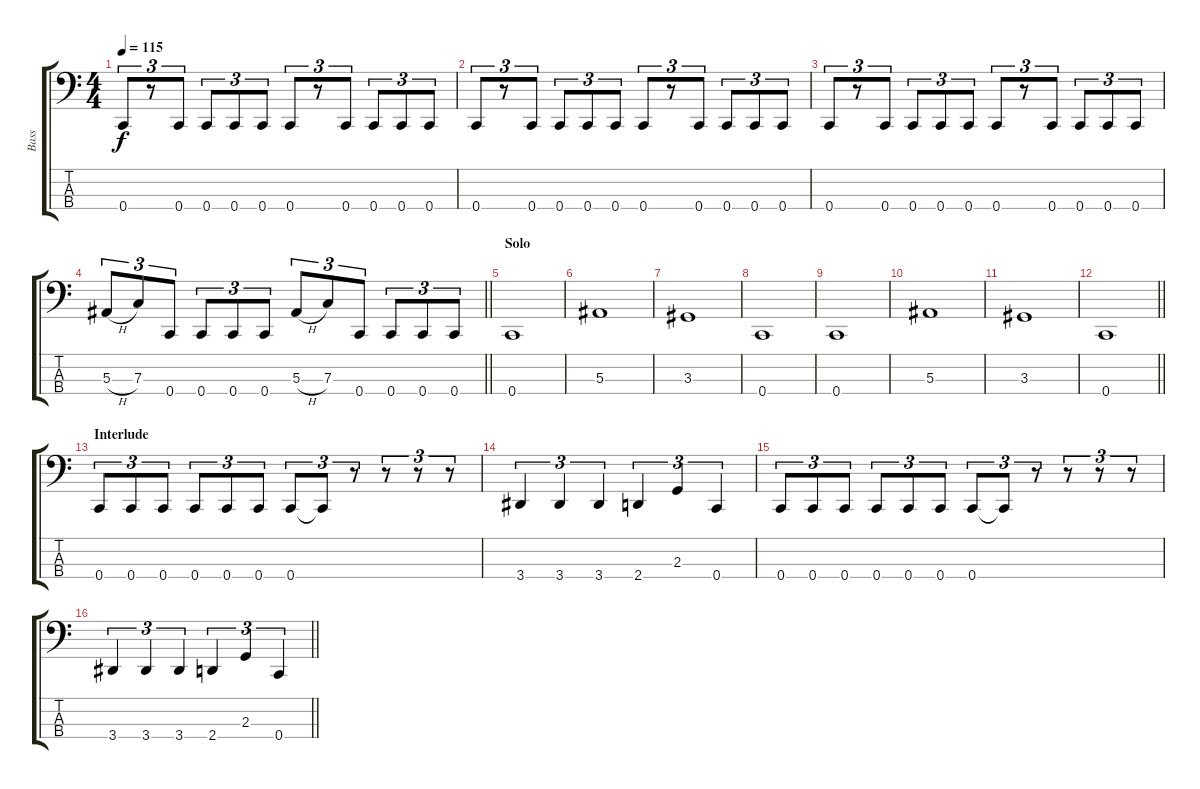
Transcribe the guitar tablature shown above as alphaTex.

\track ("Bass" "Bass") {instrument electricbassfinger}
\staff {score tabs}
\tuning (Eb2 Bb1 F1 C1) {hide}
\ts (4 4)
\tempo 115
\clef f4
\ks c
0.4.8{tu (3 2) dy f} r.8{tu (3 2)} 0.4.8{tu (3 2)} 0.4.8{tu (3 2)} 0.4.8{tu (3 2)} 0.4.8{tu (3 2)} 0.4.8{tu (3 2)} r.8{tu (3 2)} 0.4.8{tu (3 2)} 0.4.8{tu (3 2)} 0.4.8{tu (3 2)} 0.4.8{tu (3 2)} |
0.4.8{tu (3 2)} r.8{tu (3 2)} 0.4.8{tu (3 2)} 0.4.8{tu (3 2)} 0.4.8{tu (3 2)} 0.4.8{tu (3 2)} 0.4.8{tu (3 2)} r.8{tu (3 2)} 0.4.8{tu (3 2)} 0.4.8{tu (3 2)} 0.4.8{tu (3 2)} 0.4.8{tu (3 2)} |
0.4.8{tu (3 2)} r.8{tu (3 2)} 0.4.8{tu (3 2)} 0.4.8{tu (3 2)} 0.4.8{tu (3 2)} 0.4.8{tu (3 2)} 0.4.8{tu (3 2)} r.8{tu (3 2)} 0.4.8{tu (3 2)} 0.4.8{tu (3 2)} 0.4.8{tu (3 2)} 0.4.8{tu (3 2)} |
\barLineRight lightlight
5.3{h}.8{tu (3 2)} 7.3.8{tu (3 2)} 0.4.8{tu (3 2)} 0.4.8{tu (3 2)} 0.4.8{tu (3 2)} 0.4.8{tu (3 2)} 5.3{h}.8{tu (3 2)} 7.3.8{tu (3 2)} 0.4.8{tu (3 2)} 0.4.8{tu (3 2)} 0.4.8{tu (3 2)} 0.4.8{tu (3 2)} |
\section ("" "Solo")
0.4.1 |
5.3.1 |
3.3.1 |
0.4.1 |
0.4.1 |
5.3.1 |
3.3.1 |
\barLineRight lightlight
0.4.1 |
\section ("" "Interlude")
0.4.8{tu (3 2)} 0.4.8{tu (3 2)} 0.4.8{tu (3 2)} 0.4.8{tu (3 2)} 0.4.8{tu (3 2)} 0.4.8{tu (3 2)} 0.4.8{tu (3 2)} 0.4{t}.8{tu (3 2)} r.8{tu (3 2)} r.8{tu (3 2)} r.8{tu (3 2)} r.8{tu (3 2)} |
3.4.4{tu (3 2)} 3.4.4{tu (3 2)} 3.4.4{tu (3 2)} 2.4.4{tu (3 2)} 2.3.4{tu (3 2)} 0.4.4{tu (3 2)} |
0.4.8{tu (3 2)} 0.4.8{tu (3 2)} 0.4.8{tu (3 2)} 0.4.8{tu (3 2)} 0.4.8{tu (3 2)} 0.4.8{tu (3 2)} 0.4.8{tu (3 2)} 0.4{t}.8{tu (3 2)} r.8{tu (3 2)} r.8{tu (3 2)} r.8{tu (3 2)} r.8{tu (3 2)} |
\barLineRight lightlight
3.4.4{tu (3 2)} 3.4.4{tu (3 2)} 3.4.4{tu (3 2)} 2.4.4{tu (3 2)} 2.3.4{tu (3 2)} 0.4.4{tu (3 2)}
